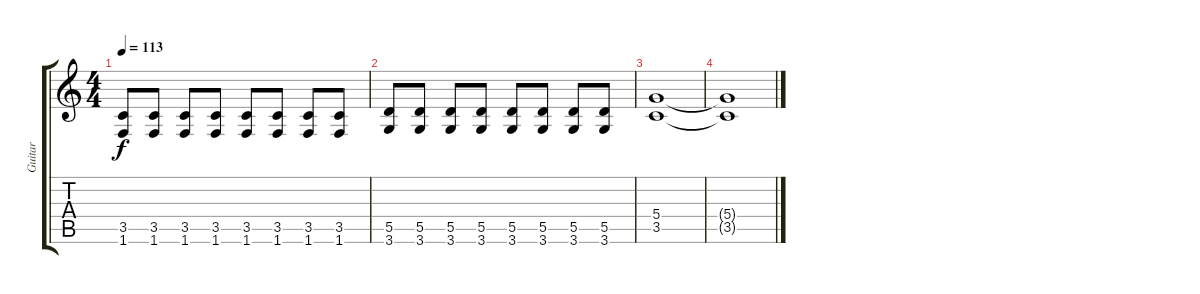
\track ("Guitar" "Guitar") {instrument acousticguitarnylon}
\staff {score tabs}
\tuning (E4 B3 G3 D3 A2 E2) {hide}
\ts (4 4)
\tempo 113
\clef g2
\ks c
(3.5 1.6).8{dy f} (3.5 1.6).8 (3.5 1.6).8 (3.5 1.6).8 (3.5 1.6).8 (3.5 1.6).8 (3.5 1.6).8 (3.5 1.6).8 |
(5.5 3.6).8 (5.5 3.6).8 (5.5 3.6).8 (5.5 3.6).8 (5.5 3.6).8 (5.5 3.6).8 (5.5 3.6).8 (5.5 3.6).8 |
(5.4 3.5).1 |
(5.4{t} 3.5{t}).1
